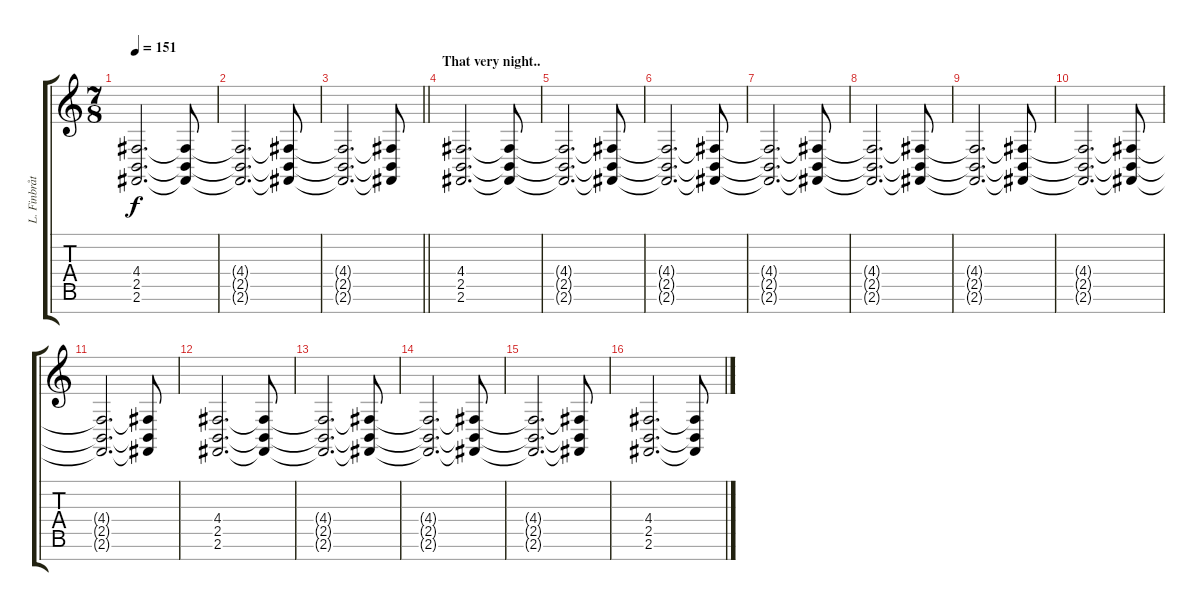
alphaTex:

\track ("L. Finbråten" "L. Finbråt") {instrument acousticgrandpiano}
\staff {score tabs}
\tuning (E4 B3 G3 D3 A2 E2 B1) {hide}
\ts (7 8)
\tempo 151
\clef g2
\ks c
(4.4{t} 2.5{t} 2.6{t}).2{d dy f} (4.4{t} 2.5{t} 2.6{t}).8 |
(4.4{t} 2.5{t} 2.6{t}).2{d} (4.4{t} 2.5{t} 2.6{t}).8 |
\barLineRight lightlight
(4.4{t} 2.5{t} 2.6{t}).2{d} (4.4{t} 2.5{t} 2.6{t}).8 |
\section ("" "That very night..")
(4.4 2.5 2.6).2{d volume 9 instrument fx7echoes} (4.4{t} 2.5{t} 2.6{t}).8 |
(4.4{t} 2.5{t} 2.6{t}).2{d} (4.4{t} 2.5{t} 2.6{t}).8 |
(4.4{t} 2.5{t} 2.6{t}).2{d} (4.4{t} 2.5{t} 2.6{t}).8 |
(4.4{t} 2.5{t} 2.6{t}).2{d} (4.4{t} 2.5{t} 2.6{t}).8 |
(4.4{t} 2.5{t} 2.6{t}).2{d} (4.4{t} 2.5{t} 2.6{t}).8 |
(4.4{t} 2.5{t} 2.6{t}).2{d} (4.4{t} 2.5{t} 2.6{t}).8 |
(4.4{t} 2.5{t} 2.6{t}).2{d} (4.4{t} 2.5{t} 2.6{t}).8 |
(4.4{t} 2.5{t} 2.6{t}).2{d} (4.4{t} 2.5{t} 2.6{t}).8 |
(4.4 2.5 2.6).2{d volume 9 instrument fx7echoes} (4.4{t} 2.5{t} 2.6{t}).8 |
(4.4{t} 2.5{t} 2.6{t}).2{d} (4.4{t} 2.5{t} 2.6{t}).8 |
(4.4{t} 2.5{t} 2.6{t}).2{d} (4.4{t} 2.5{t} 2.6{t}).8 |
(4.4{t} 2.5{t} 2.6{t}).2{d} (4.4{t} 2.5{t} 2.6{t}).8 |
(4.4 2.5 2.6).2{d} (4.4{t} 2.5{t} 2.6{t}).8
